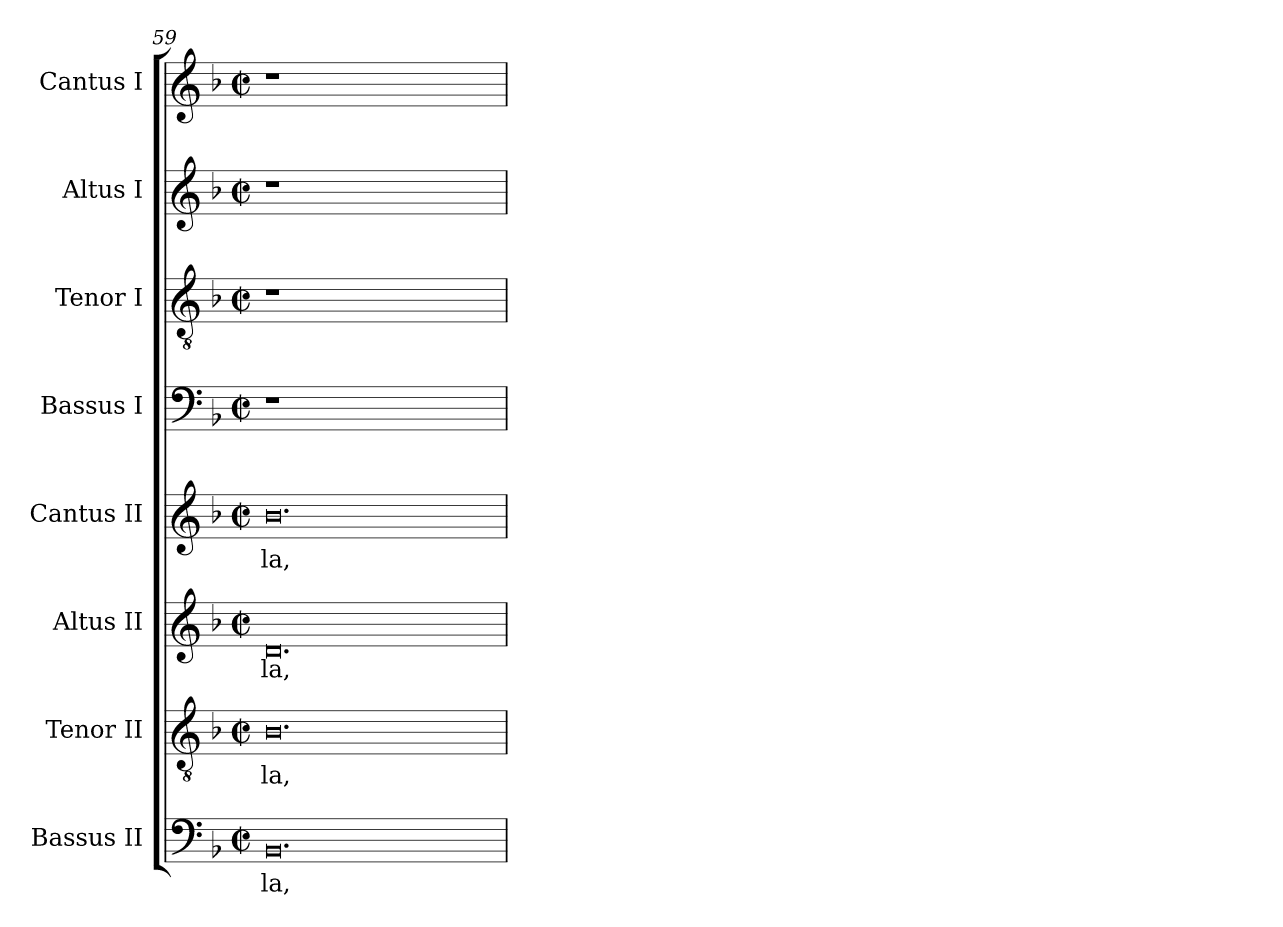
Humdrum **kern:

**kern	**text	**kern	**text	**kern	**text	**kern	**text	**kern	**kern	**kern	**kern
*part8	*part8	*part7	*part7	*part6	*part6	*part5	*part5	*part4	*part3	*part2	*part1
*staff8	*staff8	*staff7	*staff7	*staff6	*staff6	*staff5	*staff5	*staff4	*staff3	*staff2	*staff1
*I"Bassus II	*	*I"Tenor II	*	*I"Altus II	*	*I"Cantus II	*	*I"Bassus I	*I"Tenor I	*I"Altus I	*I"Cantus I
*clefF4	*	*clefGv2	*	*clefG2	*	*clefG2	*	*clefF4	*clefGv2	*clefG2	*clefG2
*k[b-]	*	*k[b-]	*	*k[b-]	*	*k[b-]	*	*k[b-]	*k[b-]	*k[b-]	*k[b-]
*F:	*	*F:	*	*F:	*	*F:	*	*F:	*F:	*F:	*F:
*M2/2	*	*M2/2	*	*M2/2	*	*M2/2	*	*M2/2	*M2/2	*M2/2	*M2/2
*met(c|)	*	*met(c|)	*	*met(c|)	*	*met(c|)	*	*met(c|)	*met(c|)	*met(c|)	*met(c|)
=59	=59	=59	=59	=59	=59	=59	=59	=59	=59	=59	=59
!	!LO:LY:b:cj	!	!LO:LY:b:cj	!	!LO:LY:b:cj	!	!LO:LY:b:cj	!	!	!	!
0.BB-	la,	0.B-	la,	0.d	la,	0.b-	-la,	1r	1r	1r	1r
.	.	.	.	.	.	.	.	0ryy	0ryy	0ryy	0ryy
=	=	=	=	=	=	=	=	=	=	=	=
*-	*-	*-	*-	*-	*-	*-	*-	*-	*-	*-	*-
